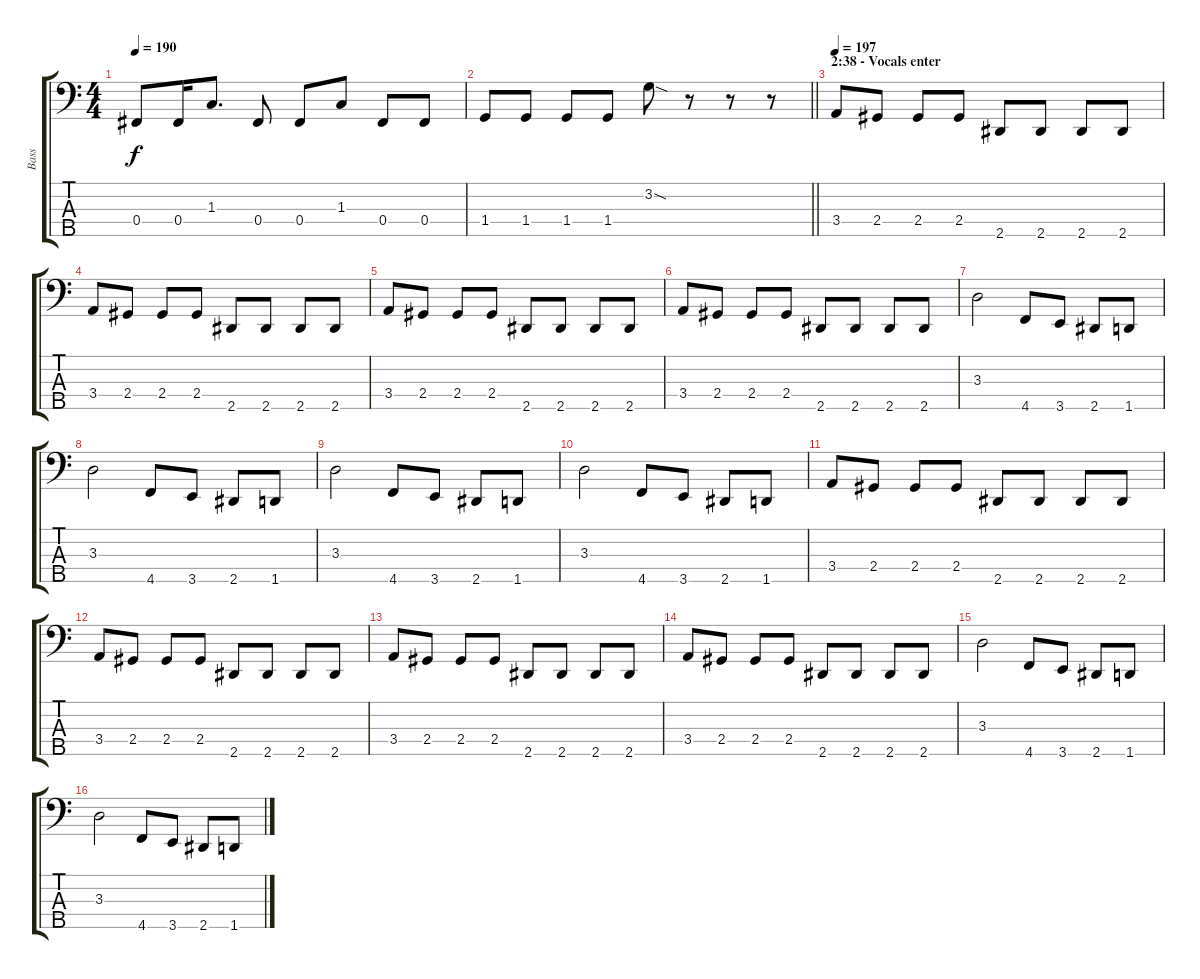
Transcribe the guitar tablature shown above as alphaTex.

\track ("Bass" "Bass") {instrument electricbassfinger}
\staff {score tabs}
\tuning (A2 E2 B1 Gb1 Db1) {hide}
\ts (4 4)
\tempo 190
\clef f4
\ks c
0.4.8{dy f} 0.4.16 1.3.8{d} 0.4.8 0.4.8 1.3.8 0.4.8 0.4.8 |
\barLineRight lightlight
1.4.8 1.4.8 1.4.8 1.4.8 3.2{sod}.8 r.8 r.8 r.8 |
\section ("" "2:38 - Vocals enter")
\tempo 197
3.4.8 2.4.8 2.4.8 2.4.8 2.5.8 2.5.8 2.5.8 2.5.8 |
3.4.8 2.4.8 2.4.8 2.4.8 2.5.8 2.5.8 2.5.8 2.5.8 |
3.4.8 2.4.8 2.4.8 2.4.8 2.5.8 2.5.8 2.5.8 2.5.8 |
3.4.8 2.4.8 2.4.8 2.4.8 2.5.8 2.5.8 2.5.8 2.5.8 |
3.3.2 4.5.8 3.5.8 2.5.8 1.5.8 |
3.3.2 4.5.8 3.5.8 2.5.8 1.5.8 |
3.3.2 4.5.8 3.5.8 2.5.8 1.5.8 |
3.3.2 4.5.8 3.5.8 2.5.8 1.5.8 |
3.4.8 2.4.8 2.4.8 2.4.8 2.5.8 2.5.8 2.5.8 2.5.8 |
3.4.8 2.4.8 2.4.8 2.4.8 2.5.8 2.5.8 2.5.8 2.5.8 |
3.4.8 2.4.8 2.4.8 2.4.8 2.5.8 2.5.8 2.5.8 2.5.8 |
3.4.8 2.4.8 2.4.8 2.4.8 2.5.8 2.5.8 2.5.8 2.5.8 |
3.3.2 4.5.8 3.5.8 2.5.8 1.5.8 |
3.3.2 4.5.8 3.5.8 2.5.8 1.5.8
